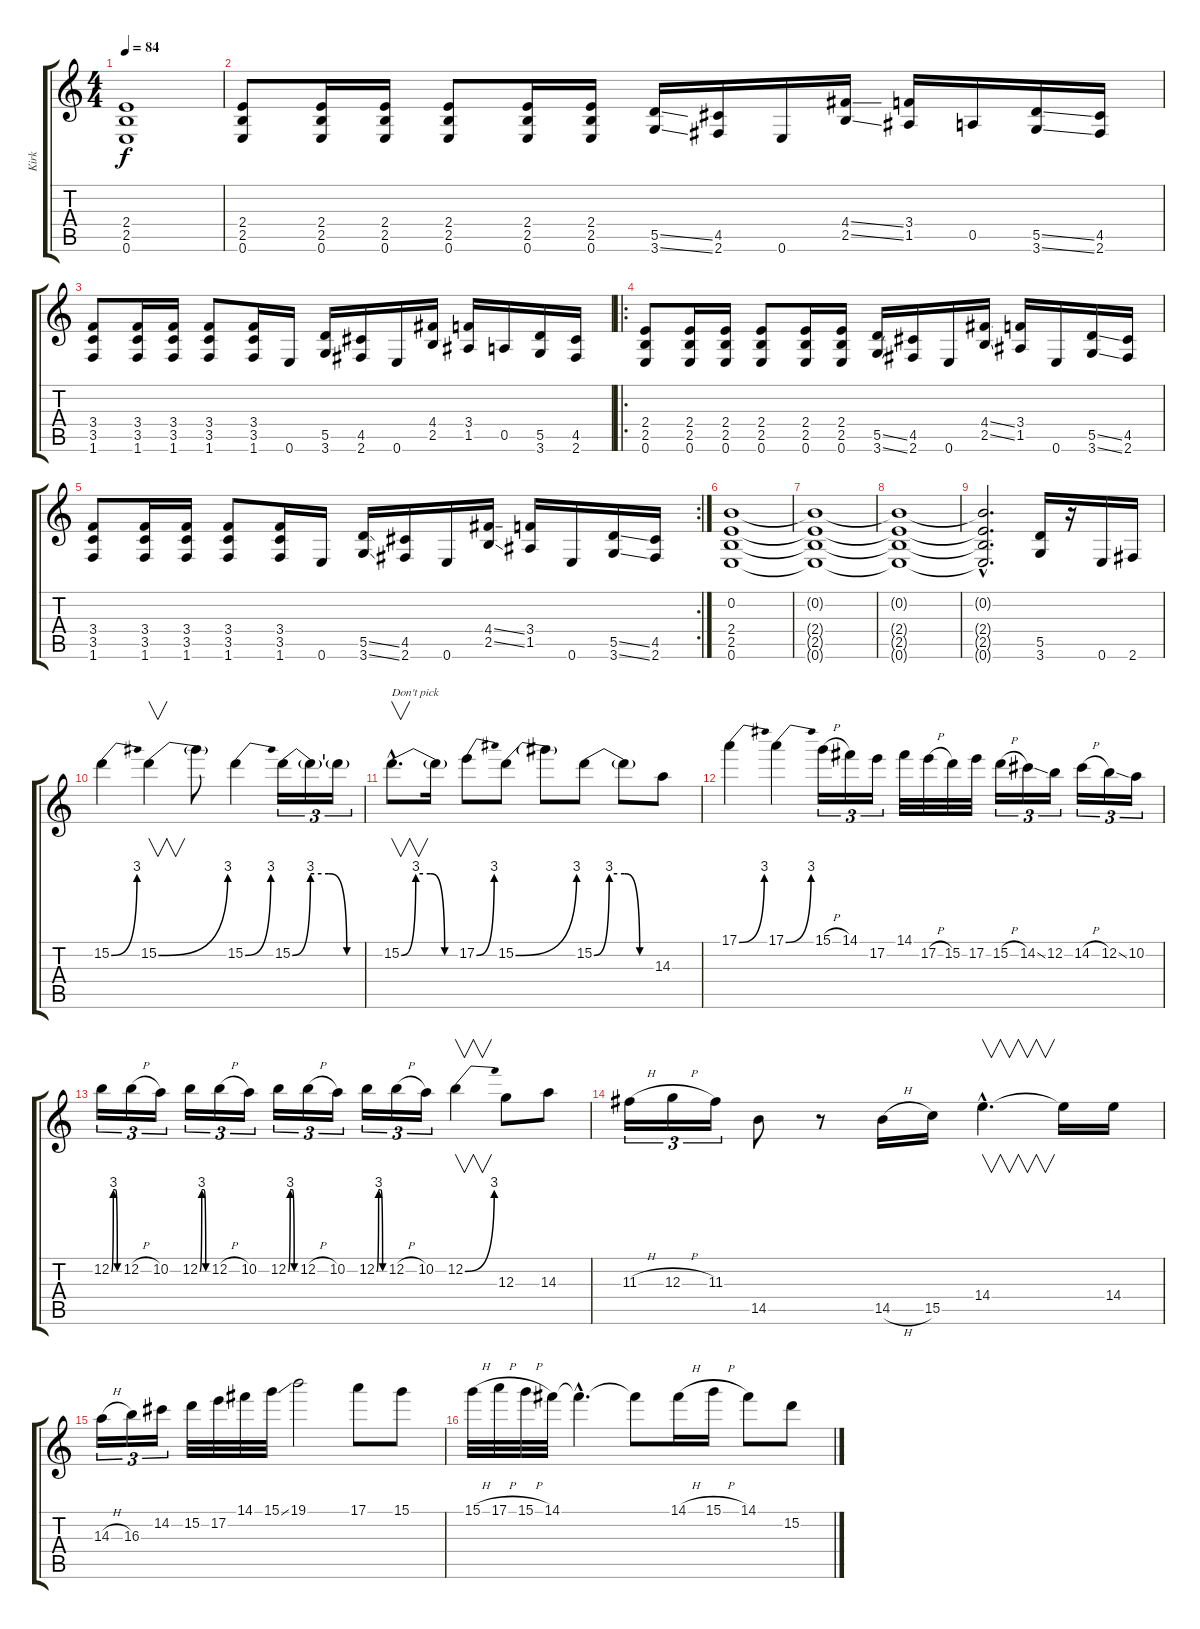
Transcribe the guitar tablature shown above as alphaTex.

\track ("Kirk" "Kirk") {instrument distortionguitar}
\staff {score tabs}
\tuning (E4 B3 G3 D3 A2 E2) {hide}
\ts (4 4)
\tempo 84
\clef g2
\ks c
(2.4{t} 2.5{t} 0.6{t}).1{dy f} |
(2.4 2.5 0.6).8 (2.4 2.5 0.6).16 (2.4 2.5 0.6).16 (2.4 2.5 0.6).8 (2.4 2.5 0.6).16 (2.4 2.5 0.6).16 (5.5{ss} 3.6{ss}).16 (4.5 2.6).16 0.6.16 (4.4{ss} 2.5{ss}).16 (3.4 1.5).16 0.5.16 (5.5{ss} 3.6{ss}).16 (4.5 2.6).16 |
(3.4 3.5 1.6).8 (3.4 3.5 1.6).16 (3.4 3.5 1.6).16 (3.4 3.5 1.6).8 (3.4 3.5 1.6).16 0.6.16 (5.5 3.6).16 (4.5 2.6).16 0.6.16 (4.4 2.5).16 (3.4 1.5).16 0.5.16 (5.5 3.6).16 (4.5 2.6).16 |
\ro
(2.4 2.5 0.6).8 (2.4 2.5 0.6).16 (2.4 2.5 0.6).16 (2.4 2.5 0.6).8 (2.4 2.5 0.6).16 (2.4 2.5 0.6).16 (5.5{ss} 3.6{ss}).16 (4.5 2.6).16 0.6.16 (4.4{ss} 2.5{ss}).16 (3.4 1.5).16 0.6.16 (5.5{ss} 3.6{ss}).16 (4.5 2.6).16 |
\rc 2
(3.4 3.5 1.6).8 (3.4 3.5 1.6).16 (3.4 3.5 1.6).16 (3.4 3.5 1.6).8 (3.4 3.5 1.6).16 0.6.16 (5.5{ss} 3.6{ss}).16 (4.5 2.6).16 0.6.16 (4.4{ss} 2.5{ss}).16 (3.4 1.5).16 0.6.16 (5.5{ss} 3.6{ss}).16 (4.5 2.6).16 |
(0.2 2.4 2.5 0.6).1 |
(0.2{t} 2.4{t} 2.5{t} 0.6{t}).1 |
(0.2{t} 2.4{t} 2.5{t} 0.6{t}).1 |
(0.2{hac t} 2.4{hac t} 2.5{hac t} 0.6{hac t}).2{d} (5.5 3.6).16 r.16 0.6.16 2.6.16 |
15.2{be (bend 0 0 60 12)}.4 15.2{be (bend 0 0 60 12)}.4{v} 15.2{t}.8 15.2{be (bend 0 0 60 12)}.4 15.2{be (custom 0 0 15 12 30 12 45 0 60 0)}.16{tu (3 2)} 15.2{t}.16{tu (3 2)} 15.2{t}.16{tu (3 2)} |
15.2{be (custom 0 0 15 12 30 12 45 0 60 0) hac}.8{v d txt "Don't pick"} 15.2{t}.16 17.2{be (bend 0 0 60 12)}.8 15.2{be (bend 0 0 60 12)}.8 15.2{t}.8 15.2{be (custom 0 0 15 12 30 12 45 0 60 0)}.8 15.2{t}.8 14.3.8 |
17.1{be (bend 0 0 60 12)}.4 17.1{be (bend 0 0 60 12)}.4 15.1{h}.16{tu (3 2)} 14.1.16{tu (3 2)} 17.2.16{tu (3 2)} 14.1.32 17.2{h}.32 15.2.32 17.2.32 15.2{h}.16{tu (3 2)} 14.2{ss}.16{tu (3 2)} 12.2.16{tu (3 2)} 14.2{h}.16{tu (3 2)} 12.2{ss}.16{tu (3 2)} 10.2.16{tu (3 2)} |
12.2{be (custom 0 0 15 12 30 12 45 0 60 0)}.16{tu (3 2)} 12.2{h}.16{tu (3 2)} 10.2.16{tu (3 2)} 12.2{be (custom 0 0 15 12 30 12 45 0 60 0)}.16{tu (3 2)} 12.2{h}.16{tu (3 2)} 10.2.16{tu (3 2)} 12.2{be (custom 0 0 15 12 30 12 45 0 60 0)}.16{tu (3 2)} 12.2{h}.16{tu (3 2)} 10.2.16{tu (3 2)} 12.2{be (custom 0 0 15 12 30 12 45 0 60 0)}.16{tu (3 2)} 12.2{h}.16{tu (3 2)} 10.2.16{tu (3 2)} 12.2{be (bend 0 0 60 12)}.4{v} 12.3.8 14.3.8 |
11.3{h}.16{tu (3 2)} 12.3{h}.16{tu (3 2)} 11.3.16{tu (3 2)} 14.5.8 r.8 14.5{h}.16 15.5.16 14.4{hac}.4{v d} 14.4{t}.16 14.4.16 |
14.3{h}.16{tu (3 2)} 16.3.16{tu (3 2)} 14.2.16{tu (3 2)} 15.2.32 17.2.32 14.1.32 15.1{ss}.32 19.1.2 17.1.8 15.1.8 |
15.1{h}.32 17.1{h}.32 15.1{h}.32 14.1.32 14.1{hac t}.4{d} 14.1{t}.8 14.1{h}.16 15.1{h}.16 14.1.8 15.2.8
